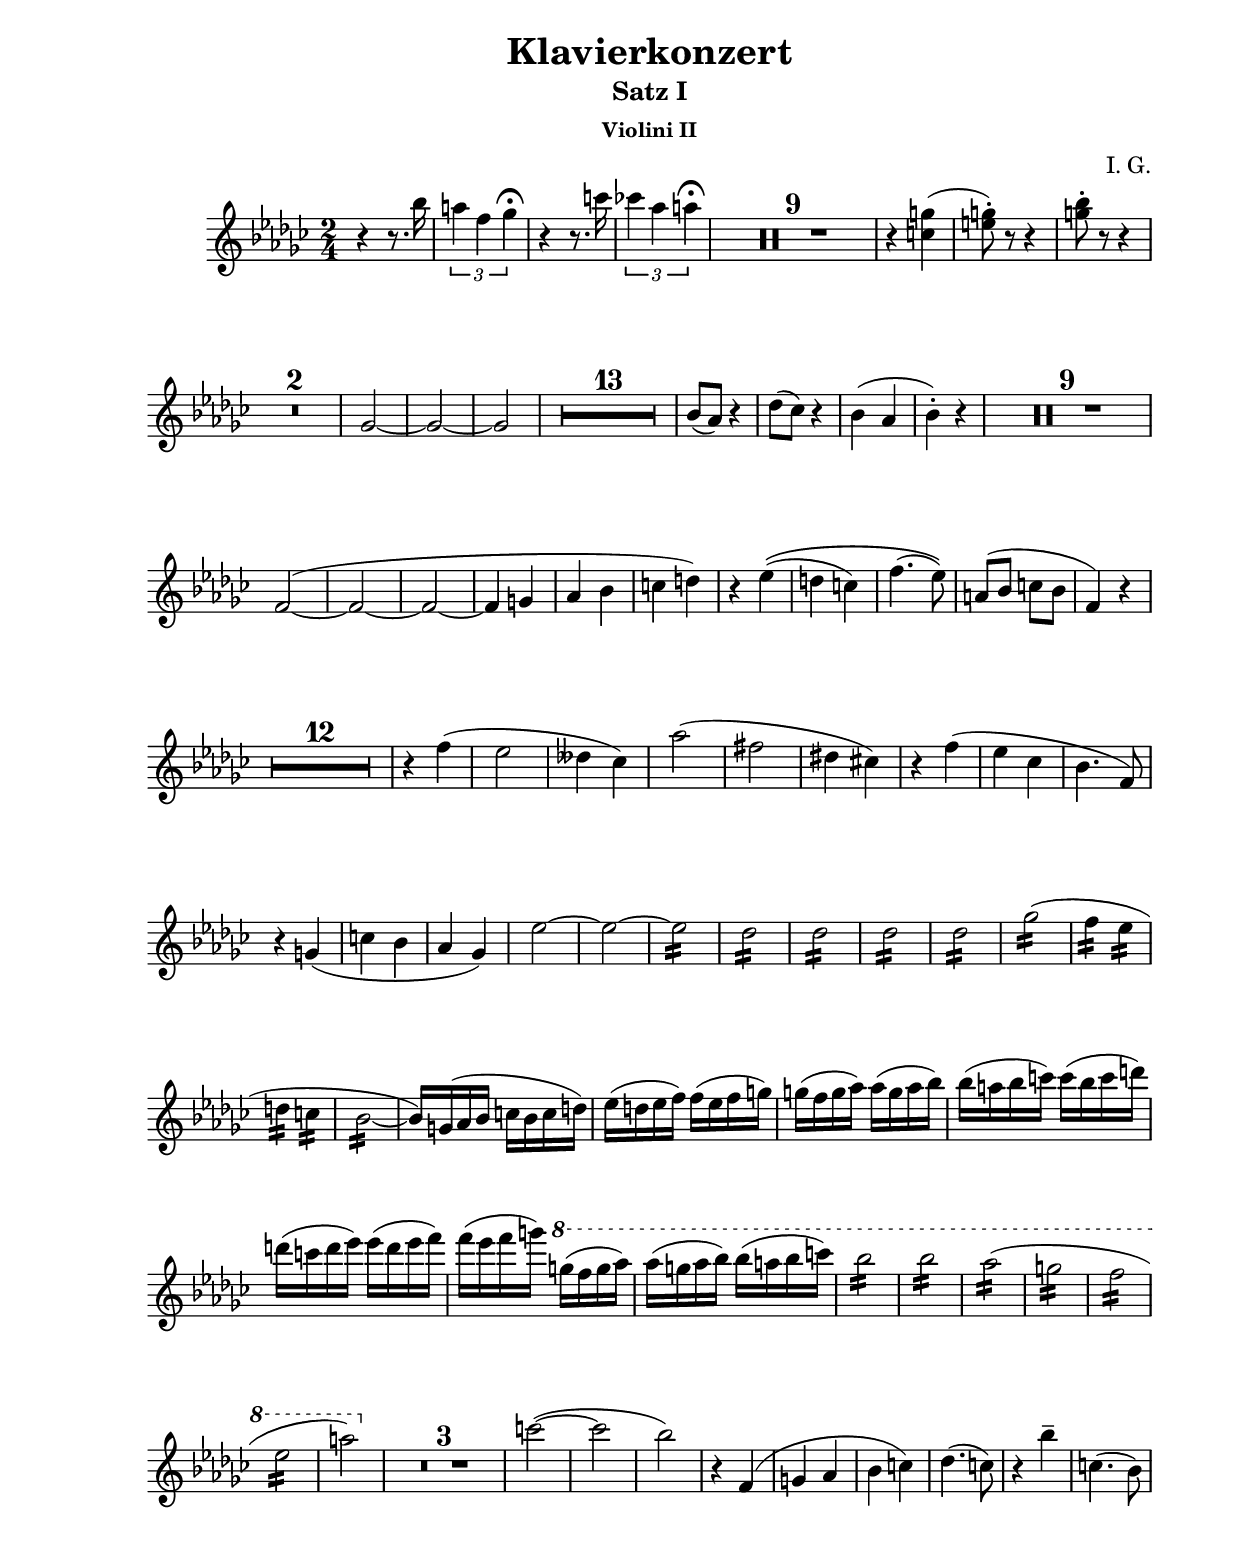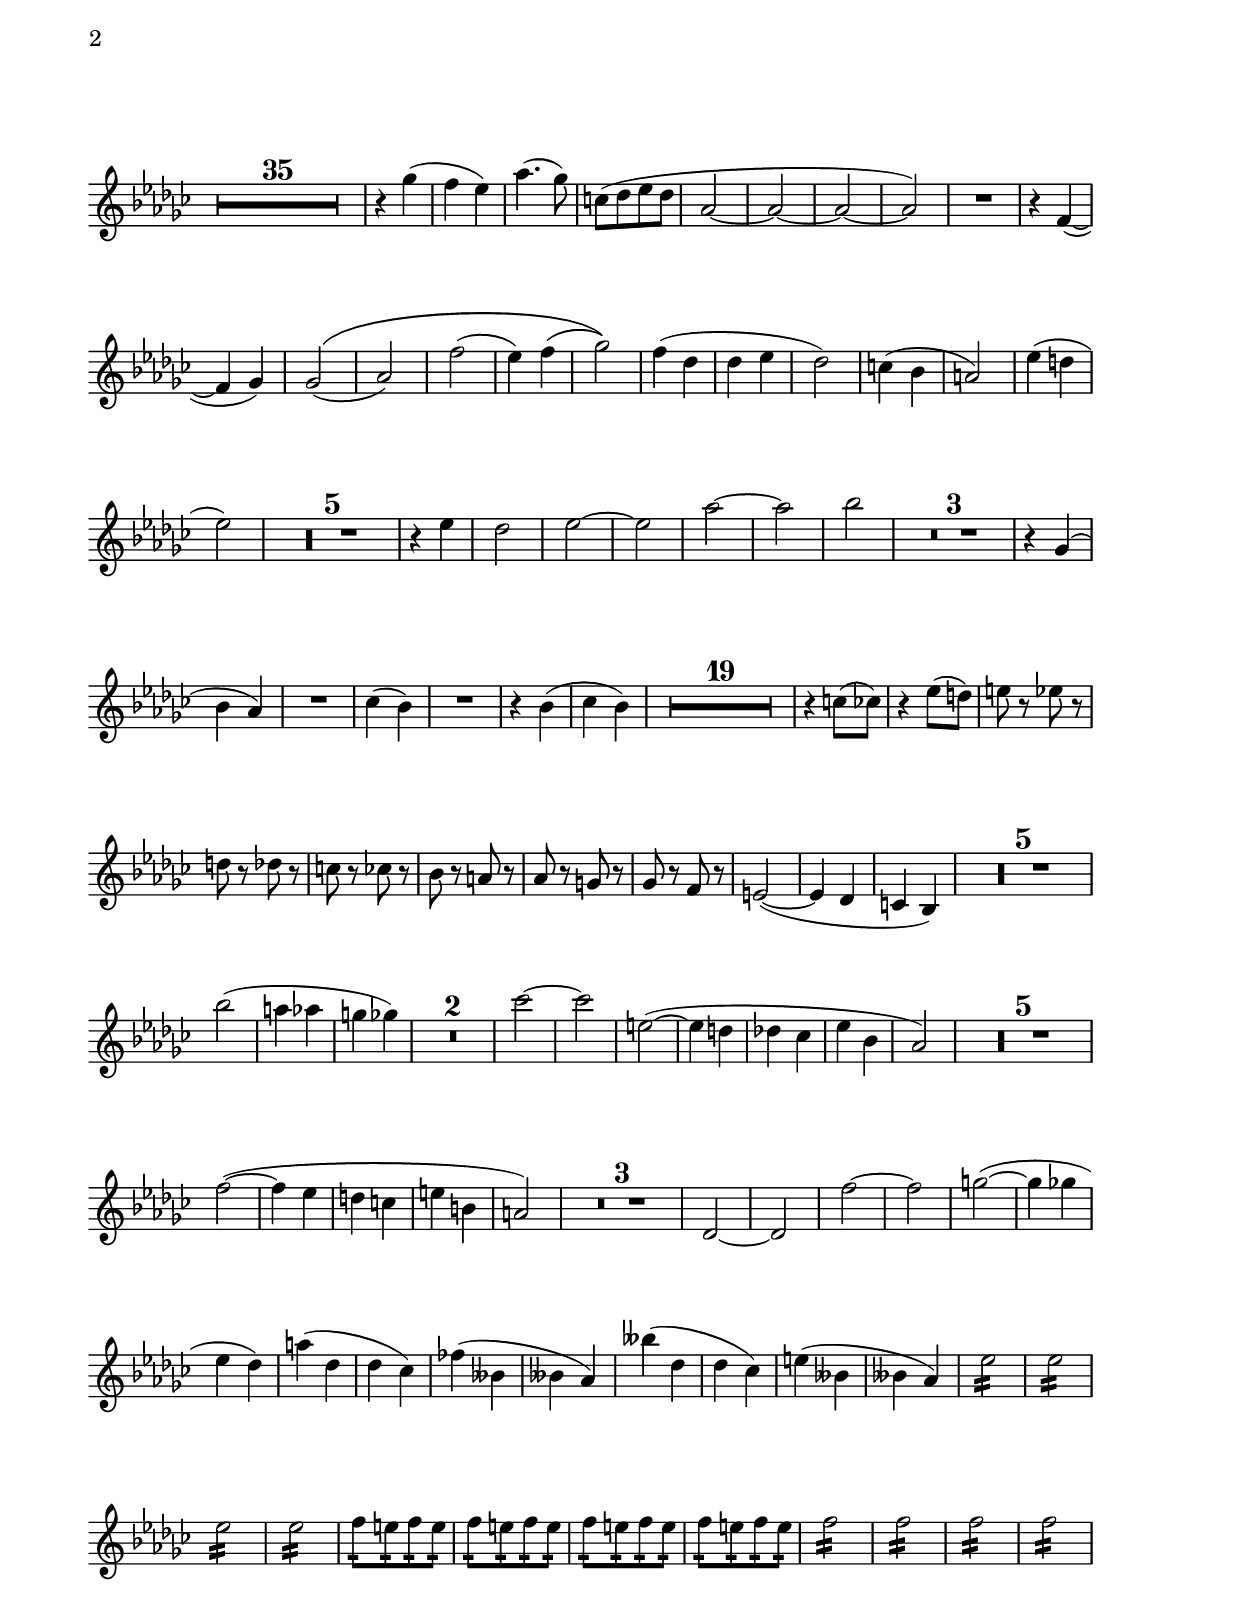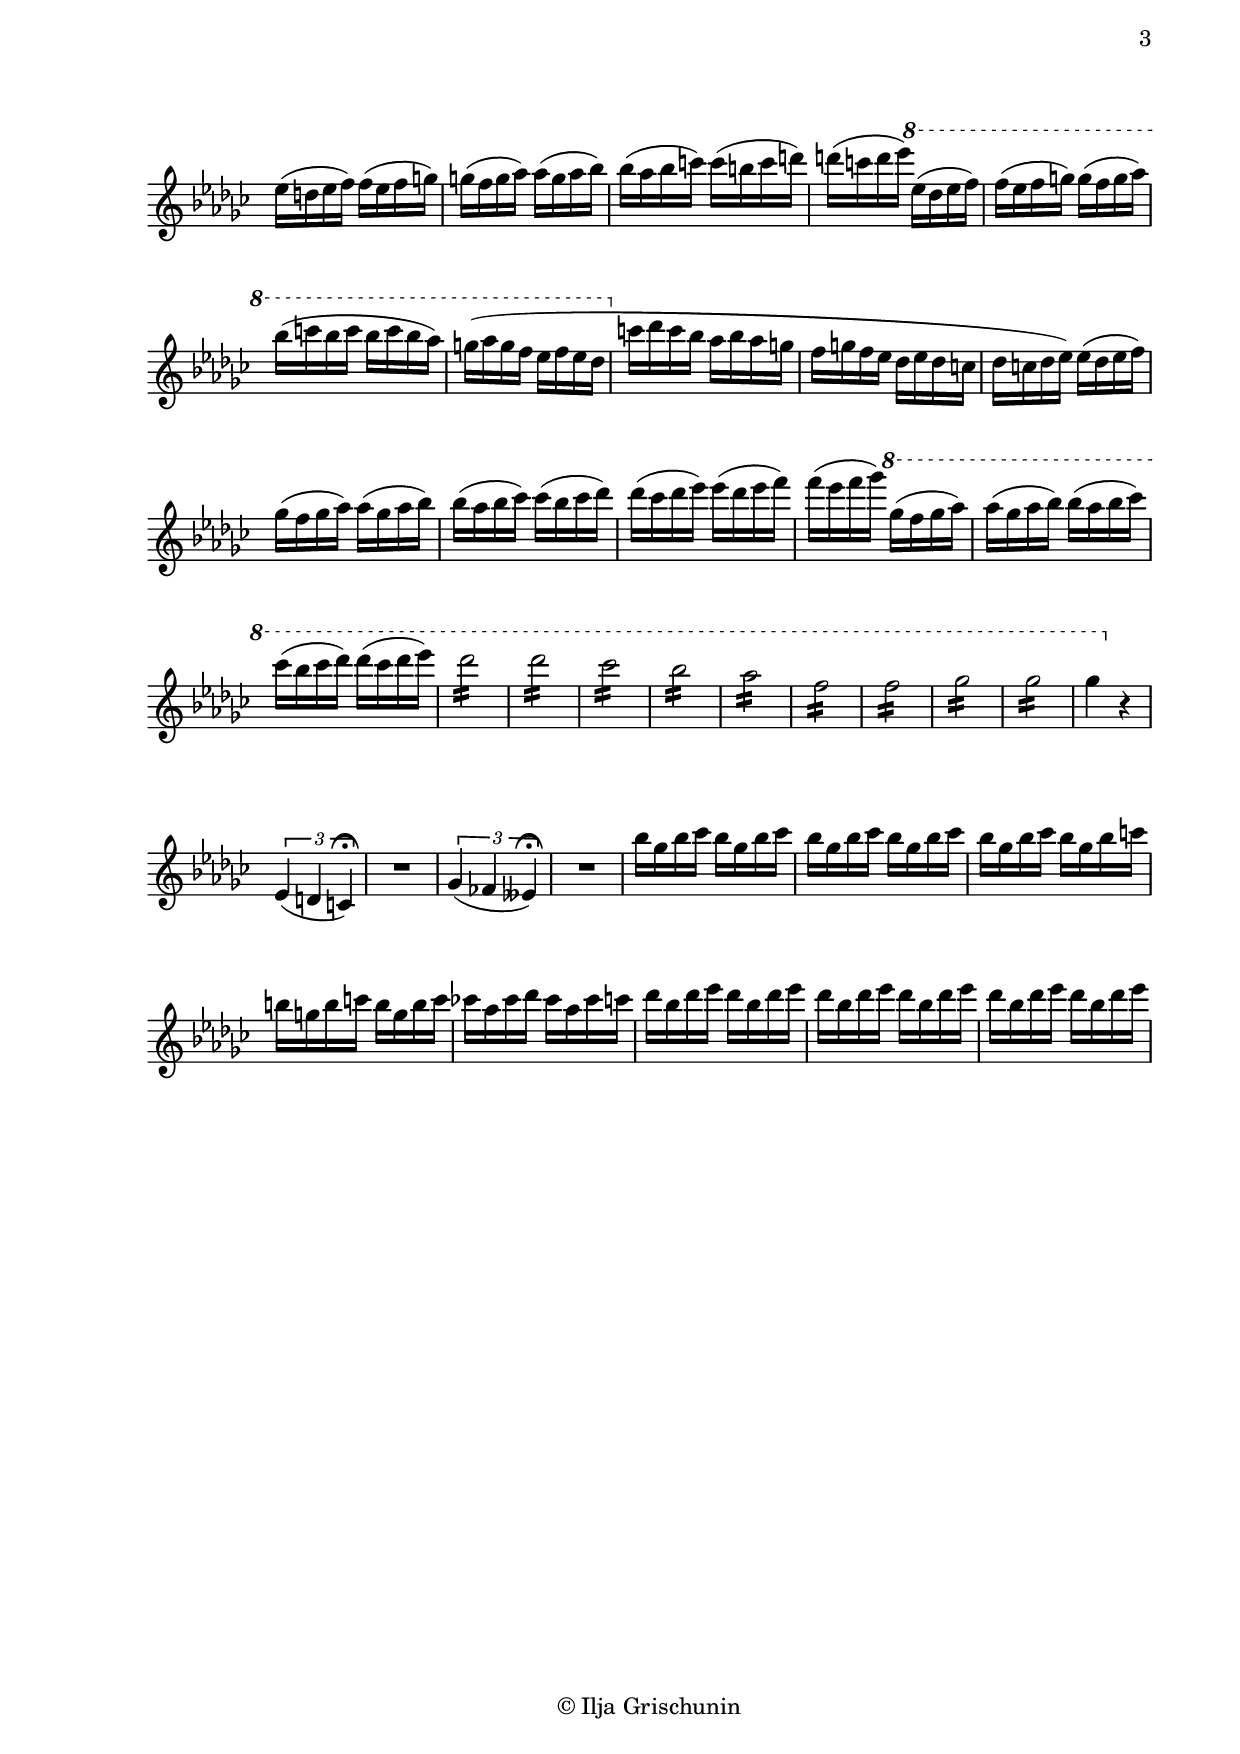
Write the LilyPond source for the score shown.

\version "2.19.15"
%\version "2.18.0"

\language "deutsch"

\header {
  title = "Klavierkonzert"
  subtitle = "Satz I"
  subsubtitle = "Violini II"
  composer = "I. G."
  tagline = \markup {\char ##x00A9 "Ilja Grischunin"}
}

\paper {
  #(set-paper-size "a4")
  top-system-spacing.basic-distance = #25
  top-markup-spacing.basic-distance = #8
  markup-system-spacing.basic-distance = #26
  system-system-spacing.basic-distance = #20
  last-bottom-spacing.basic-distance = #25
  two-sided = ##t
  inner-margin = 25
  outer-margin = 15
}

\layout {  
  indent = 10
  \context {
    \Score
    %\override BarNumber.break-visibility = ##(#f #t #t)
    \remove "Bar_number_engraver"
  }
}

\version "2.18.0"
\language "deutsch"
vniTwoMusic = \relative es'' {
  \time 2/4
  \key es \minor
  \set Score.skipBars = ##t
  r4 r8. b'16 \times 2/3{a4 f ges\fermata}
  r4 r8. c16 \times 2/3{ces!4 as a\fermata}
  R2*9 r4 <c, g'>(<e g>8-.) r r4 <g b>8-. r r4
  R2*2 ges,2~ ges~ ges
  R2*13 b8( as) r4 des8( ces) r4 b( as b-.) r4
  R2*9 f2~( f~ f~ f4 g as b c d) r es(\( d c) f4.( es8)\)
  a,( b c b f4) r R2*12 r4 f'( es2 deses4 ces)
  as'2( fis dis4 cis) r f( es ces b4. f8) r4 g_( c b as ges)
  es'2~ es~ \repeat tremolo 8 es16
  \repeat unfold 4 {\repeat tremolo 8 des16}
  \repeat tremolo 8 ges16(
  \repeat tremolo 4 f16 \repeat tremolo 4 es16
  \repeat tremolo 4 d16 \repeat tremolo 4 c16
  \repeat tremolo 8 b16~ b16) g( as b c b c d)
  es( d es f)  f( es f g) g( f g as) as( g as b) b( a b c)
  c( b c d) d( c d es) es( d es f) f( es f g)
  \ottava #1
  \set Staff.ottavation = #"8"
  g!( f g as) as( g as b) b( a b c)
  \repeat unfold 2 { \repeat tremolo 8 b16 }
  \repeat tremolo 8 as16( \repeat tremolo 8 g16
  \repeat tremolo 8 f16 \repeat tremolo 8 es16
  a2)
  \ottava #0 R2*3
  c,2~( c b) r4 f,( g as b c) des4.( c8) r4 b'-- c,4.( b8)
   R2*35
   \set Staff.beatStructure = #'( 4)
   r4 ges'4( f es) as4.( ges8) c,( des es des as2~ as~ as~ as)
   R2 r4 f~( f ges) ges2(\( as) f'( es4) f( ges2)\) f4( des des es des2) c4( b
   a2) es'4( d es2) R2*5 r4 es des2 es~ es as~ as b R2*3 r4 ges,( b as)
   R2 ces4( b) R2 r4 b( ces b) R2*19 r4 c8( ces) r4 es8( d)
   e r es r d r des r c r ces r b r a r as r g r ges r f r e2~( e4 des c b) R2*5
   b''2( a4 as g ges) R2*2 ces2~ ces e,~( e4 d des! ces es b as2)
   R2*5 f'2~( f4 es d c e h a2) R2*3 des,2~ des f'2~ f g2~( g4 ges es des)
   a'( des, des ces) fes( heses, heses as) heses'( des, des ces)
   e( heses heses as) \repeat unfold 4 { \repeat tremolo 8 es'16 }
   \repeat unfold 8 {
    \repeat tremolo 2 f16
    \repeat tremolo 2 e16
  }
  \repeat unfold 4 { \repeat tremolo 8 f16 } 
  \set Staff.beatStructure = #'( 1 4)
  es( d es f) f( es f g) g( f g as) as( g as b) b( as b c)c( h c d) d( c d es) 
  \ottava #1
  \set Staff.ottavation = #"8"
  es( d es f) f( es f g) g( f g as) b( c b c b c b as) g( as g f es f es des 
  \ottava #0
  c des c b as b as g f g f es des es des c des c des es) es( des es f)
  ges( f ges as) as( ges as b) b( as b ces) ces( b ces des)
  des( ces des es) es( des es f) f( es f ges)
  \ottava #1
  \set Staff.ottavation = #"8"
  ges( f ges as) as( ges as b) b( as b ces) ces( b ces des) des( ces des es)
  \repeat unfold 2 { \repeat tremolo 8 des16 }
  \repeat tremolo 8 ces16 \repeat tremolo 8 b16 \repeat tremolo 8 as16
  \repeat unfold 2 { \repeat tremolo 8 f16 }
  \repeat unfold 2 { \repeat tremolo 8 ges16 } ges4\ottava #0 r
  \times 2/3{es,,4( d c)\fermata} R2
  \times 2/3{ges'4( fes eses)\fermata} R2
  \repeat unfold 5 {b''16 ges b ces} b16 ges b c
  \repeat unfold 2 {h16 g h c}
  ces!16 as ces des ces16 as ces c \repeat unfold 6 {des16 b des es}
}


\score {
  \new Staff \vniTwoMusic
}